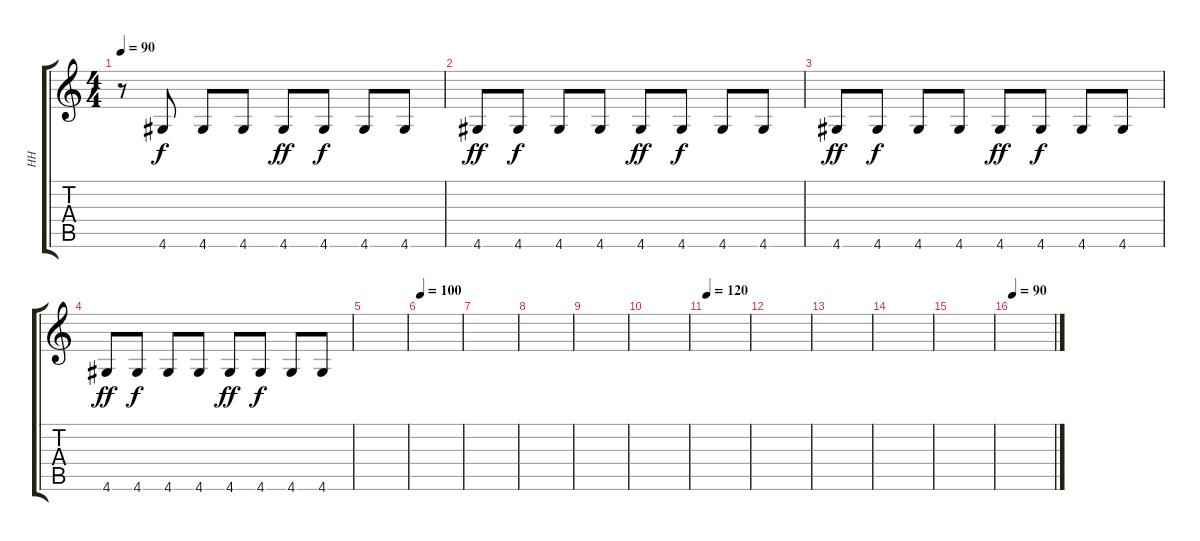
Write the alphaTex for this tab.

\track ("HH" "HH") {instrument acousticguitarsteel}
\staff {score tabs}
\tuning (E4 B3 G3 D3 A2 E2) {hide}
\ts (4 4)
\tempo 90
\clef g2
\ks c
r.8{dy f} 4.6.8 4.6.8 4.6.8 4.6.8{dy ff} 4.6.8{dy f} 4.6.8 4.6.8 |
4.6.8{dy ff} 4.6.8{dy f} 4.6.8 4.6.8 4.6.8{dy ff} 4.6.8{dy f} 4.6.8 4.6.8 |
4.6.8{dy ff} 4.6.8{dy f} 4.6.8 4.6.8 4.6.8{dy ff} 4.6.8{dy f} 4.6.8 4.6.8 |
4.6.8{dy ff} 4.6.8{dy f} 4.6.8 4.6.8 4.6.8{dy ff} 4.6.8{dy f} 4.6.8 4.6.8 |
|
\tempo 100
|
|
|
|
|
\tempo 120
|
|
|
|
|
\tempo 90
